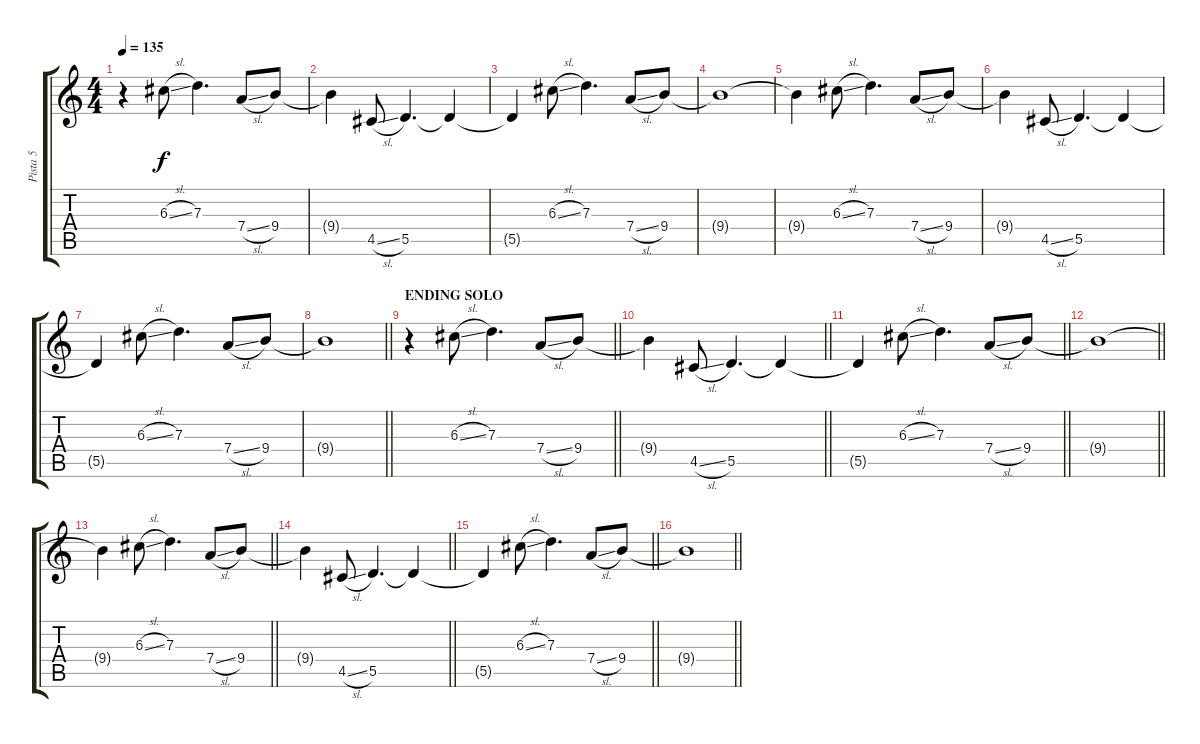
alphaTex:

\track ("Pista 5" "Pista 5") {instrument distortionguitar}
\staff {score tabs}
\tuning (E4 B3 G3 D3 A2 E2) {hide}
\ts (4 4)
\tempo 135
\clef g2
\ks c
r.4{dy f} 6.3{sl}.8 7.3.4{d} 7.4{sl}.8 9.4.8 |
9.4{t}.4 4.5{sl}.8 5.5.4{d} 5.5{t}.4 |
5.5{t}.4 6.3{sl}.8 7.3.4{d} 7.4{sl}.8 9.4.8 |
9.4{t}.1 |
9.4{t}.4 6.3{sl}.8 7.3.4{d} 7.4{sl}.8 9.4.8 |
9.4{t}.4 4.5{sl}.8 5.5.4{d} 5.5{t}.4 |
5.5{t}.4 6.3{sl}.8 7.3.4{d} 7.4{sl}.8 9.4.8 |
\barLineRight lightlight
9.4{t}.1 |
\section ("" "ENDING SOLO")
\barLineRight lightlight
r.4 6.3{sl}.8 7.3.4{d} 7.4{sl}.8 9.4.8 |
\barLineRight lightlight
9.4{t}.4 4.5{sl}.8 5.5.4{d} 5.5{t}.4 |
\barLineRight lightlight
5.5{t}.4 6.3{sl}.8 7.3.4{d} 7.4{sl}.8 9.4.8 |
\barLineRight lightlight
9.4{t}.1 |
\barLineRight lightlight
9.4{t}.4 6.3{sl}.8 7.3.4{d} 7.4{sl}.8 9.4.8 |
\barLineRight lightlight
9.4{t}.4 4.5{sl}.8 5.5.4{d} 5.5{t}.4 |
\barLineRight lightlight
5.5{t}.4 6.3{sl}.8 7.3.4{d} 7.4{sl}.8 9.4.8 |
\barLineRight lightlight
9.4{t}.1
